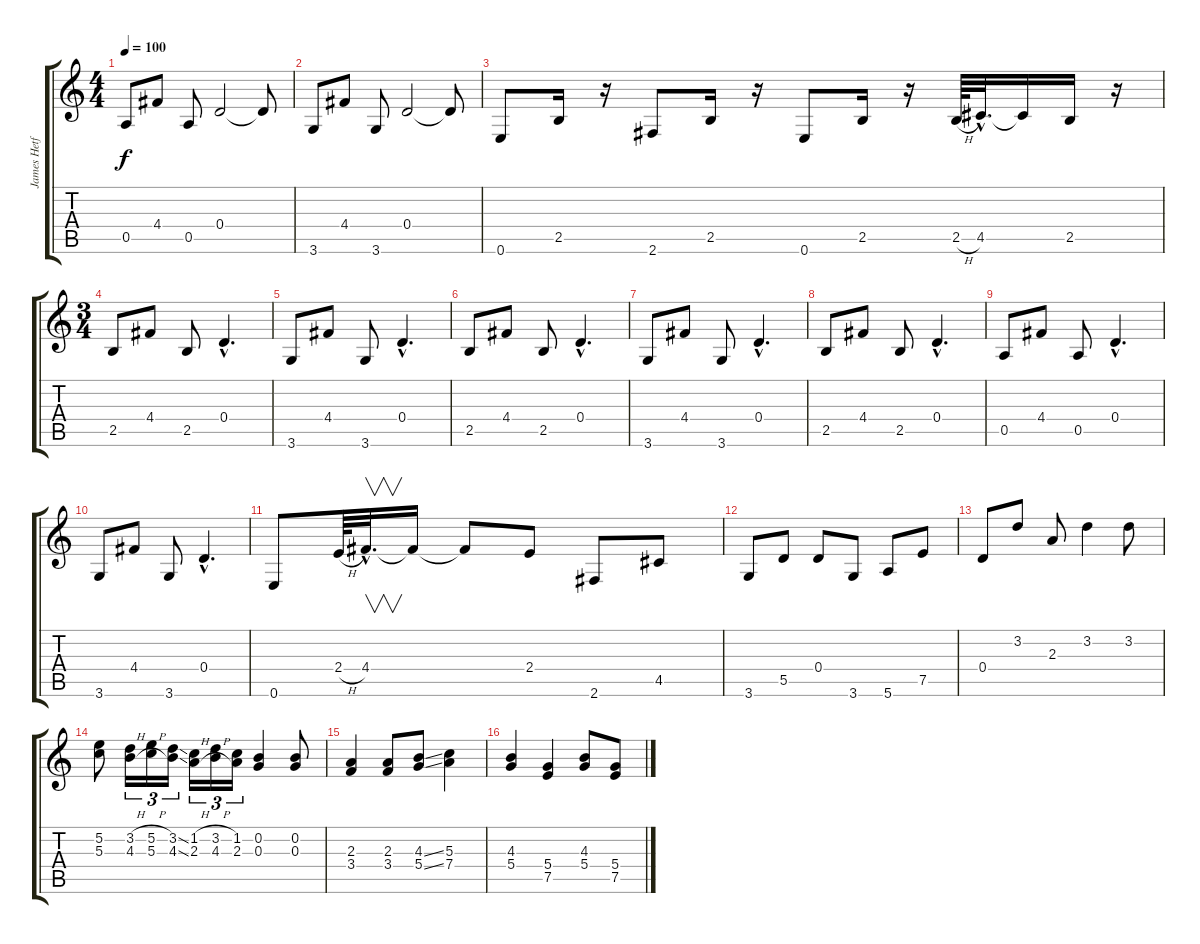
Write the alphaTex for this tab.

\track ("James Hetfield" "James Hetf") {instrument electricguitarclean}
\staff {score tabs}
\tuning (E4 B3 G3 D3 A2 E2) {hide}
\ts (4 4)
\tempo 100
\clef g2
\ks c
0.5.8{dy f} 4.4.8 0.5.8 0.4.2 0.4{t}.8 |
3.6.8 4.4.8 3.6.8 0.4.2 0.4{t}.8 |
0.6.8 2.5.16 r.16 2.6.8 2.5.16 r.16 0.6.8 2.5.16 r.16 2.5{h}.64 4.5{hac}.32{d} 4.5{t}.16 2.5.16 r.16 |
\ts (3 4)
2.5.8 4.4.8 2.5.8 0.4{hac}.4{d} |
3.6.8 4.4.8 3.6.8 0.4{hac}.4{d} |
2.5.8 4.4.8 2.5.8 0.4{hac}.4{d} |
3.6.8 4.4.8 3.6.8 0.4{hac}.4{d} |
2.5.8 4.4.8 2.5.8 0.4{hac}.4{d} |
0.5.8 4.4.8 0.5.8 0.4{hac}.4{d} |
3.6.8 4.4.8 3.6.8 0.4{hac}.4{d} |
0.6.8 2.4{h}.64 4.4{hac}.32{v d} 4.4{t}.16 4.4{t}.8 2.4.8 2.6.8 4.5.8 |
3.6.8 5.5.8 0.4.8 3.6.8 5.6.8 7.5.8 |
0.4.8 3.2.8 2.3.8 3.2.4 3.2.8 |
(5.2 5.3).8 (3.2{h} 4.3{h}).16{tu (3 2)} (5.2{h} 5.3{h}).16{tu (3 2)} (3.2{ss} 4.3{ss}).16{tu (3 2)} (1.2{h} 2.3{h}).16{tu (3 2)} (3.2{h} 4.3{h}).16{tu (3 2)} (1.2 2.3).16{tu (3 2)} (0.2 0.3).4 (0.2 0.3).8 |
(2.3 3.4).4 (2.3 3.4).8 (4.3{ss} 5.4{ss}).8 (5.3 7.4).4 |
(4.3 5.4).4 (5.4 7.5).4 (4.3 5.4).8 (5.4 7.5).8
